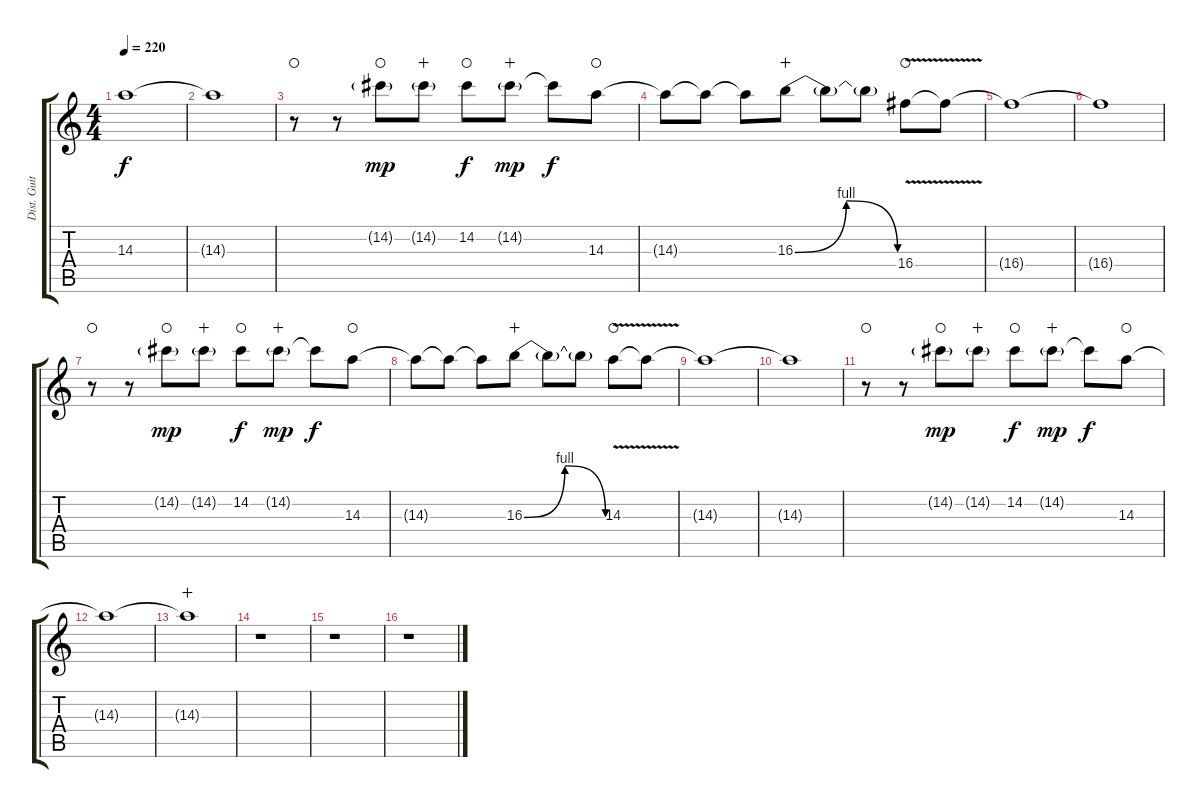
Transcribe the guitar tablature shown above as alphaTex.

\track ("Dist. Guitar 1" "Dist. Guit") {instrument distortionguitar}
\staff {score tabs}
\tuning (E4 B3 G3 D3 A2 E2) {hide}
\ts (4 4)
\tempo 220
\clef g2
\ks c
14.3{t}.1{dy f} |
14.3{t}.1 |
r.8{waho} r.8 14.2{g}.8{dy mp waho} 14.2{g}.8{wahc} 14.2.8{dy f waho} 14.2{g}.8{dy mp wahc} 14.2{t}.8{dy f} 14.3.8{waho} |
14.3{t}.8 14.3{t}.8 14.3{t}.8 16.3{be (bendrelease 0 0 30 4 30 4 60 0)}.8{wahc} 16.3{t}.8 16.3{t}.8 16.4{v}.8{waho} 16.4{t}.8 |
16.4{t}.1 |
16.4{t}.1 |
r.8{waho} r.8 14.2{g}.8{dy mp waho} 14.2{g}.8{wahc} 14.2.8{dy f waho} 14.2{g}.8{dy mp wahc} 14.2{t}.8{dy f} 14.3.8{waho} |
14.3{t}.8 14.3{t}.8 14.3{t}.8 16.3{be (bendrelease 0 0 30 4 30 4 60 0)}.8{wahc} 16.3{t}.8 16.3{t}.8 14.3{v}.8{waho} 14.3{t}.8 |
14.3{t}.1 |
14.3{t}.1 |
r.8{waho} r.8 14.2{g}.8{dy mp volume 0 waho} 14.2{g}.8{wahc} 14.2.8{dy f waho} 14.2{g}.8{dy mp wahc} 14.2{t}.8{dy f} 14.3.8{waho} |
14.3{t}.1 |
14.3{t}.1{wahc} |
r.1{volume 16} |
r.1 |
r.1
